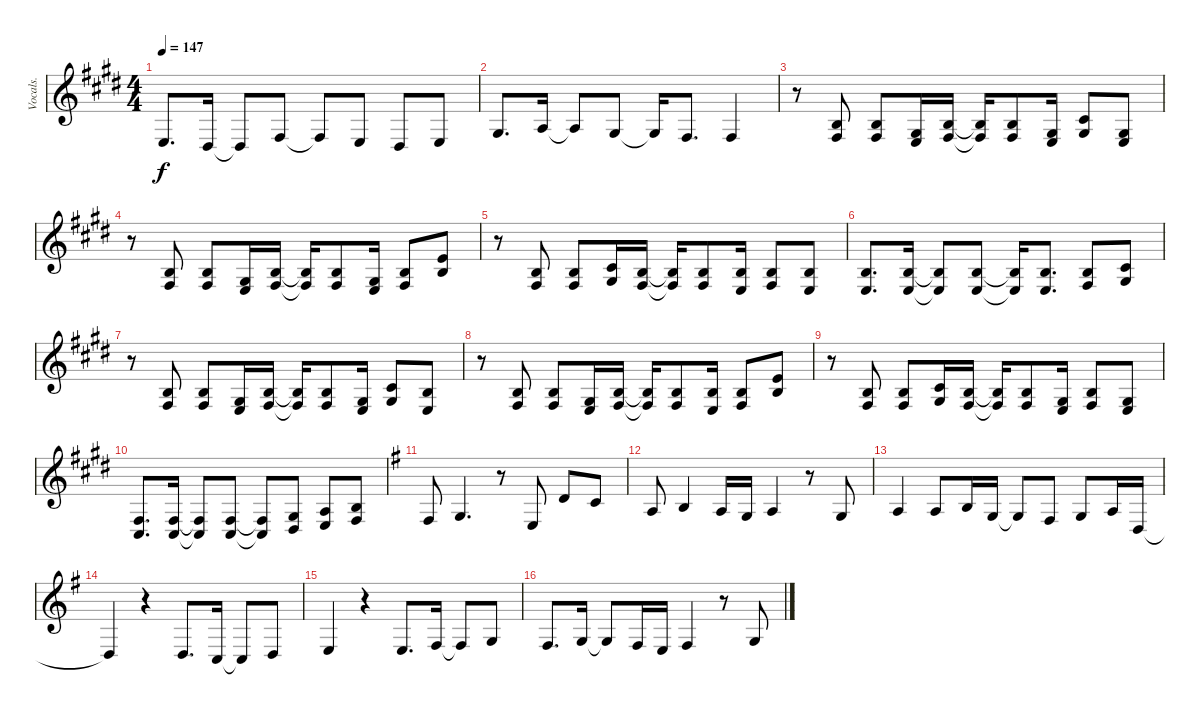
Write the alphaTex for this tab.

\track ("Vocals." "Vocals.") {instrument flute}
\staff {score}
\tuning (E4 B3 G3 D3 A2 E2) {hide}
\ts (4 4)
\tempo 147
\clef g2
\ks e
2.4.8{d dy f} 1.4.16 1.4{t}.8 4.4.8 4.4{t}.8 2.4.8 1.4.8 2.4.8 |
1.3.8{d} 2.3.16 2.3{t}.8 1.3.8 1.3{t}.16 4.4.8{d} 4.4.4 |
r.8 (0.2 4.4).8 (0.2 4.4).8 (1.3 2.4).16 (0.2 4.4).16 (0.2{t} 4.4{t}).16 (0.2 4.4).8 (1.3 2.4).16 (2.2 1.3).8 (1.3 2.4).8 |
r.8 (0.2 4.4).8 (0.2 4.4).8 (1.3 2.4).16 (0.2 4.4).16 (0.2{t} 4.4{t}).16 (0.2 4.4).8 (1.3 2.4).16 (0.2 4.4).8 (0.1 0.2).8 |
r.8 (0.2 4.4).8 (0.2 4.4).8 (2.2 1.3).16 (0.2 4.4).16 (0.2{t} 4.4{t}).16 (0.2 4.4).8 (0.2 2.4).16 (0.2 4.4).8 (0.2 2.4).8 |
(0.2 2.4).8{d} (0.2 2.4).16 (0.2{t} 2.4{t}).8 (0.2 2.4).8 (0.2{t} 2.4{t}).16 (0.2 2.4).8{d} (0.2 4.4).8 (2.2 1.3).8 |
r.8 (0.2 4.4).8 (0.2 4.4).8 (1.3 2.4).16 (0.2 4.4).16 (0.2{t} 4.4{t}).16 (0.2 4.4).8 (1.3 2.4).16 (2.2 1.3).8 (0.2 2.4).8 |
r.8 (0.2 4.4).8 (0.2 4.4).8 (1.3 2.4).16 (0.2 4.4).16 (0.2{t} 4.4{t}).16 (0.2 4.4).8 (0.2 2.4).16 (0.2 4.4).8 (0.1 0.2).8 |
r.8 (0.2 4.4).8 (0.2 4.4).8 (2.2 1.3).16 (0.2 4.4).16 (0.2{t} 4.4{t}).16 (0.2 4.4).8 (1.3 2.4).16 (0.2 4.4).8 (1.3 2.4).8 |
(4.4 4.5).8{d} (4.4 4.5).16 (4.4{t} 4.5{t}).8 (4.4 4.5).8 (4.4{t} 4.5{t}).8 (1.3 1.4).8 (2.3 2.4).8 (0.2 4.4).8 |
\ks g
4.4.8 0.3.4{d} r.8 2.4.8 3.2.8 1.2.8 |
2.3.8 0.2.4 2.3.16 0.3.16 2.3.4 r.8 0.3.8 |
2.3.4 2.3.8 0.2.16 0.3.16 0.3{t}.8 4.4.8 0.3.8 2.3.16 0.4.16 |
0.4{t}.4 r.4 0.4.8{d} 3.5.16 3.5{t}.8 0.4.8 |
2.4.4 r.4 2.4.8{d} 4.4.16 4.4{t}.8 0.3.8 |
4.4.8{d} 0.3.16 0.3{t}.8 4.4.16 2.4.16 4.4.4 r.8 0.3.8
